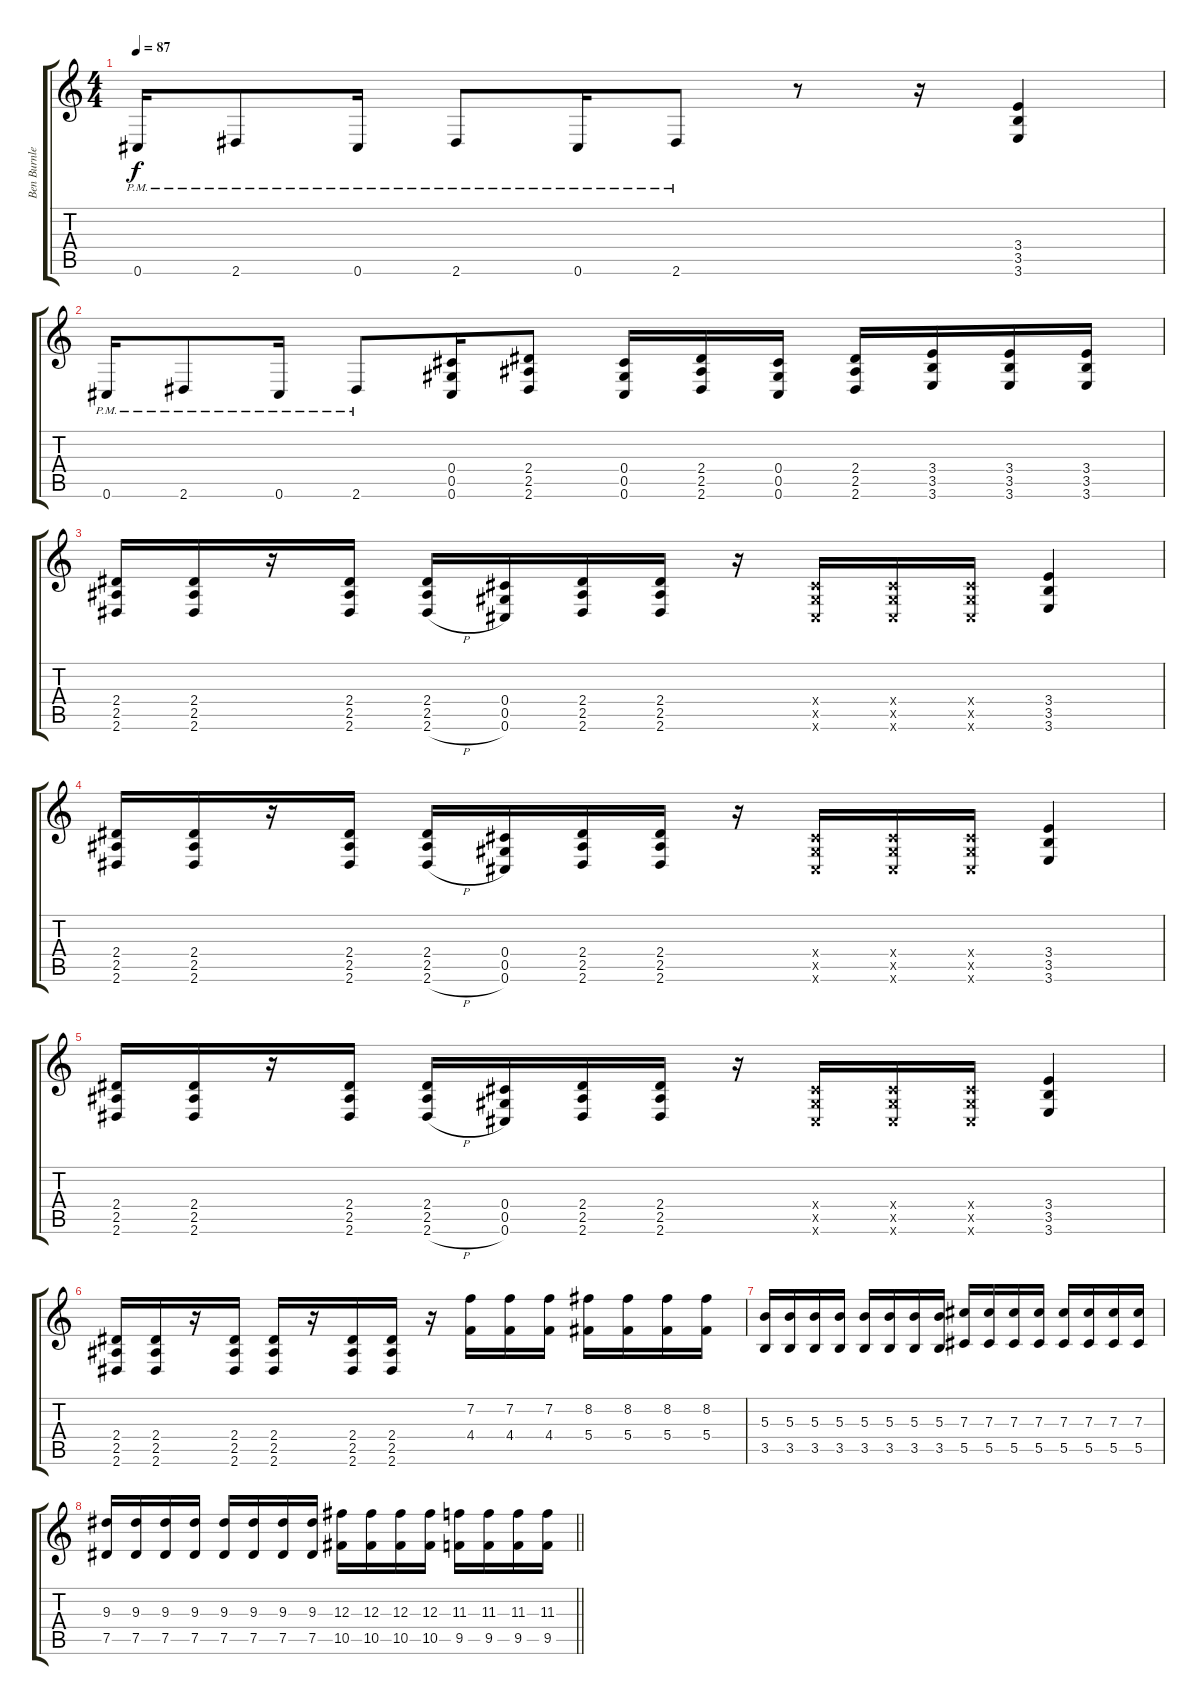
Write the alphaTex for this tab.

\track ("Ben Burnley Guitar" "Ben Burnle") {instrument distortionguitar}
\staff {score tabs}
\tuning (Eb4 Bb3 Gb3 Db3 Ab2 Db2) {hide}
\ts (4 4)
\tempo 87
\clef g2
\ks c
0.6{pm}.16{dy f} 2.6{pm}.8 0.6{pm}.16 2.6{pm}.8 0.6{pm}.16 2.6{pm}.8 r.8 r.16 (3.4 3.5 3.6).4 |
0.6{pm}.16 2.6{pm}.8 0.6{pm}.16 2.6{pm}.8 (0.4 0.5 0.6).16 (2.4 2.5 2.6).8 (0.4 0.5 0.6).16 (2.4 2.5 2.6).16 (0.4 0.5 0.6).16 (2.4 2.5 2.6).16 (3.4 3.5 3.6).16 (3.4 3.5 3.6).16 (3.4 3.5 3.6).16 |
(2.4 2.5 2.6).16 (2.4 2.5 2.6).16 r.16 (2.4 2.5 2.6).16 (2.4 2.5 2.6{h}).16 (0.4 0.5 0.6).16 (2.4 2.5 2.6).16 (2.4 2.5 2.6).16 r.16 (0.4{x} 0.5{x} 0.6{x}).16 (0.4{x} 0.5{x} 0.6{x}).16 (0.4{x} 0.5{x} 0.6{x}).16 (3.4 3.5 3.6).4 |
(2.4 2.5 2.6).16 (2.4 2.5 2.6).16 r.16 (2.4 2.5 2.6).16 (2.4 2.5 2.6{h}).16 (0.4 0.5 0.6).16 (2.4 2.5 2.6).16 (2.4 2.5 2.6).16 r.16 (0.4{x} 0.5{x} 0.6{x}).16 (0.4{x} 0.5{x} 0.6{x}).16 (0.4{x} 0.5{x} 0.6{x}).16 (3.4 3.5 3.6).4 |
(2.4 2.5 2.6).16 (2.4 2.5 2.6).16 r.16 (2.4 2.5 2.6).16 (2.4 2.5 2.6{h}).16 (0.4 0.5 0.6).16 (2.4 2.5 2.6).16 (2.4 2.5 2.6).16 r.16 (0.4{x} 0.5{x} 0.6{x}).16 (0.4{x} 0.5{x} 0.6{x}).16 (0.4{x} 0.5{x} 0.6{x}).16 (3.4 3.5 3.6).4 |
(2.4 2.5 2.6).16 (2.4 2.5 2.6).16 r.16 (2.4 2.5 2.6).16 (2.4 2.5 2.6).16 r.16 (2.4 2.5 2.6).16 (2.4 2.5 2.6).16 r.16 (7.2 4.4).16 (7.2 4.4).16 (7.2 4.4).16 (8.2 5.4).16 (8.2 5.4).16 (8.2 5.4).16 (8.2 5.4).16 |
(5.3 3.5).16 (5.3 3.5).16 (5.3 3.5).16 (5.3 3.5).16 (5.3 3.5).16 (5.3 3.5).16 (5.3 3.5).16 (5.3 3.5).16 (7.3 5.5).16 (7.3 5.5).16 (7.3 5.5).16 (7.3 5.5).16 (7.3 5.5).16 (7.3 5.5).16 (7.3 5.5).16 (7.3 5.5).16 |
\barLineRight lightlight
(9.3 7.5).16 (9.3 7.5).16 (9.3 7.5).16 (9.3 7.5).16 (9.3 7.5).16 (9.3 7.5).16 (9.3 7.5).16 (9.3 7.5).16 (12.3 10.5).16 (12.3 10.5).16 (12.3 10.5).16 (12.3 10.5).16 (11.3 9.5).16 (11.3 9.5).16 (11.3 9.5).16 (11.3 9.5).16
